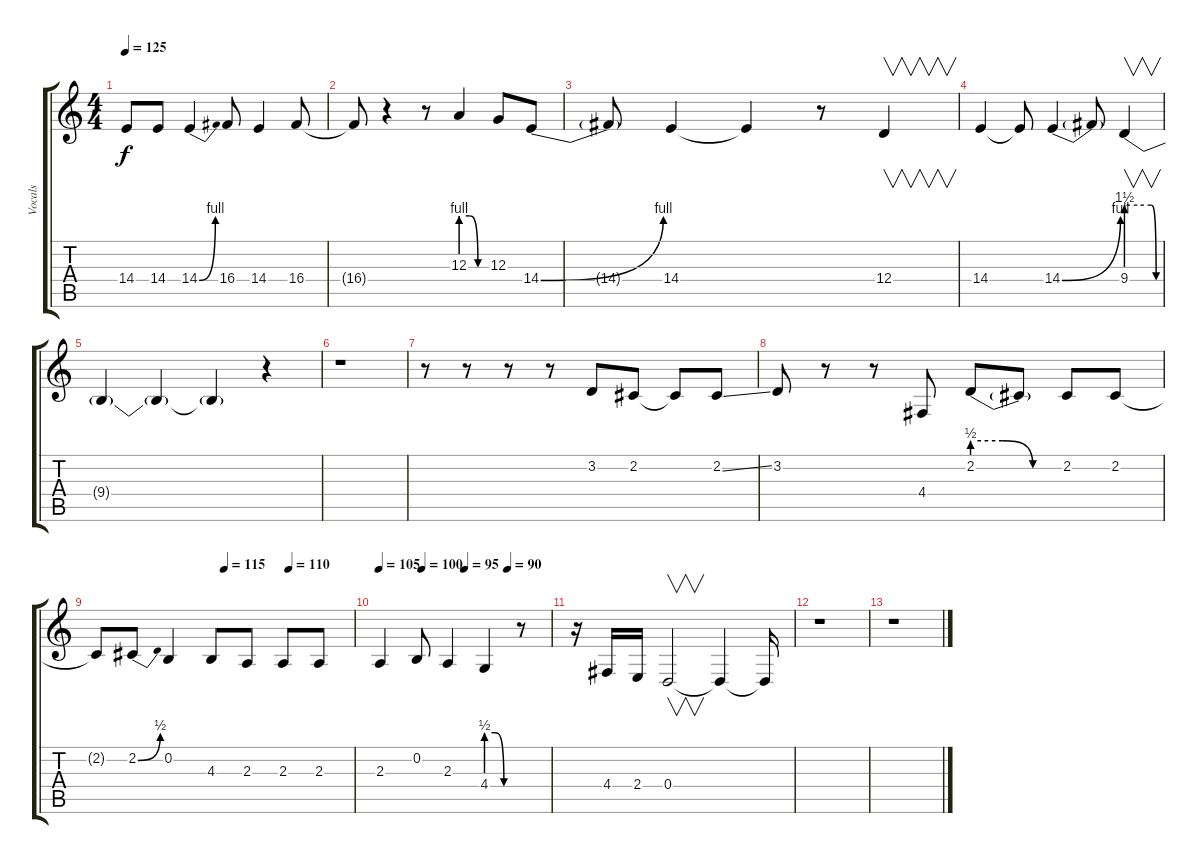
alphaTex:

\track ("Vocals" "Vocals") {instrument lead1square}
\staff {score tabs}
\tuning (E4 B3 G3 D3 A2 E2) {hide}
\ts (4 4)
\tempo 125
\clef g2
\ks c
14.4{t}.8{dy f} 14.4.8 14.4{be (bend 0 0 60 4)}.4 16.4.8 14.4.4 16.4.8 |
16.4{t}.8 r.4 r.8 12.3{be (custom 0 4 20 4 40 0 60 0)}.4 12.3.8 14.4{be (bend 0 0 60 4)}.8 |
14.4{t}.8 14.4.4 14.4{t}.4 r.8 12.4.4{v} |
14.4.4 14.4{t}.8 14.4{be (bend 0 0 60 4)}.4 14.4{t}.8 9.4{be (custom 0 6 20 6 45 6 54 0 60 0)}.4{v} |
9.4{t}.4 9.4{t}.4 9.4{t}.4 r.4 |
r.1 |
r.8 r.8 r.8 r.8 3.2.8 2.2.8 2.2{t}.8 2.2{ss}.8 |
3.2.8 r.8 r.8 4.4.8 2.2{be (custom 0 2 20 2 40 0 60 0)}.8 2.2{t}.8 2.2.8 2.2.8 |
\tempo (115 0.5)
\tempo (110 0.75)
2.2{t}.8 2.2{be (bend 0 0 60 2)}.8 0.2.4 4.3.8 2.3.8 2.3.8 2.3.8 |
\tempo 105
\tempo (100 0.25)
\tempo (95 0.5)
\tempo (90 0.75)
2.3.4 0.2.8 2.3.4 4.4{be (custom 0 2 20 2 40 0 60 0)}.4 r.8 |
r.16 4.4.16 2.4.16 0.4.2{v} 0.4{t}.4 0.4{t}.16 |
r.1 |
r.1
